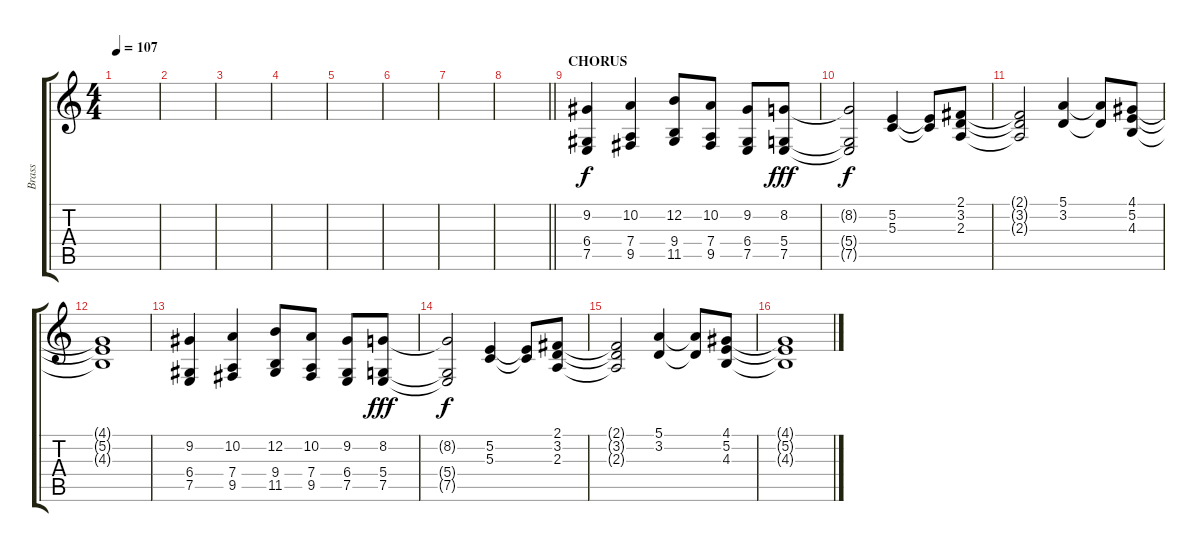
\track ("Brass" "Brass") {instrument synthbrass2}
\staff {score tabs}
\tuning (E4 B3 G3 D3 A2 E2) {hide}
\ts (4 4)
\tempo 107
\clef g2
\ks c
|
|
|
|
|
|
|
\barLineRight lightlight
|
\section ("" "CHORUS")
(9.2 6.4 7.5).4 (10.2 7.4 9.5).4 (12.2 9.4 11.5).8 (10.2 7.4 9.5).8 (9.2 6.4 7.5).8 (8.2 5.4 7.5).8{dy fff} |
(8.2{t} 5.4{t} 7.5{t}).2{dy f} (5.2 5.3).4 (5.2{t} 5.3{t}).8 (2.1 3.2 2.3).8 |
(2.1{t} 3.2{t} 2.3{t}).2 (5.1 3.2).4 (5.1{t} 3.2{t}).8 (4.1 5.2 4.3).8 |
(4.1{t} 5.2{t} 4.3{t}).1 |
(9.2 6.4 7.5).4 (10.2 7.4 9.5).4 (12.2 9.4 11.5).8 (10.2 7.4 9.5).8 (9.2 6.4 7.5).8 (8.2 5.4 7.5).8{dy fff} |
(8.2{t} 5.4{t} 7.5{t}).2{dy f} (5.2 5.3).4 (5.2{t} 5.3{t}).8 (2.1 3.2 2.3).8 |
(2.1{t} 3.2{t} 2.3{t}).2 (5.1 3.2).4 (5.1{t} 3.2{t}).8 (4.1 5.2 4.3).8 |
(4.1{t} 5.2{t} 4.3{t}).1
